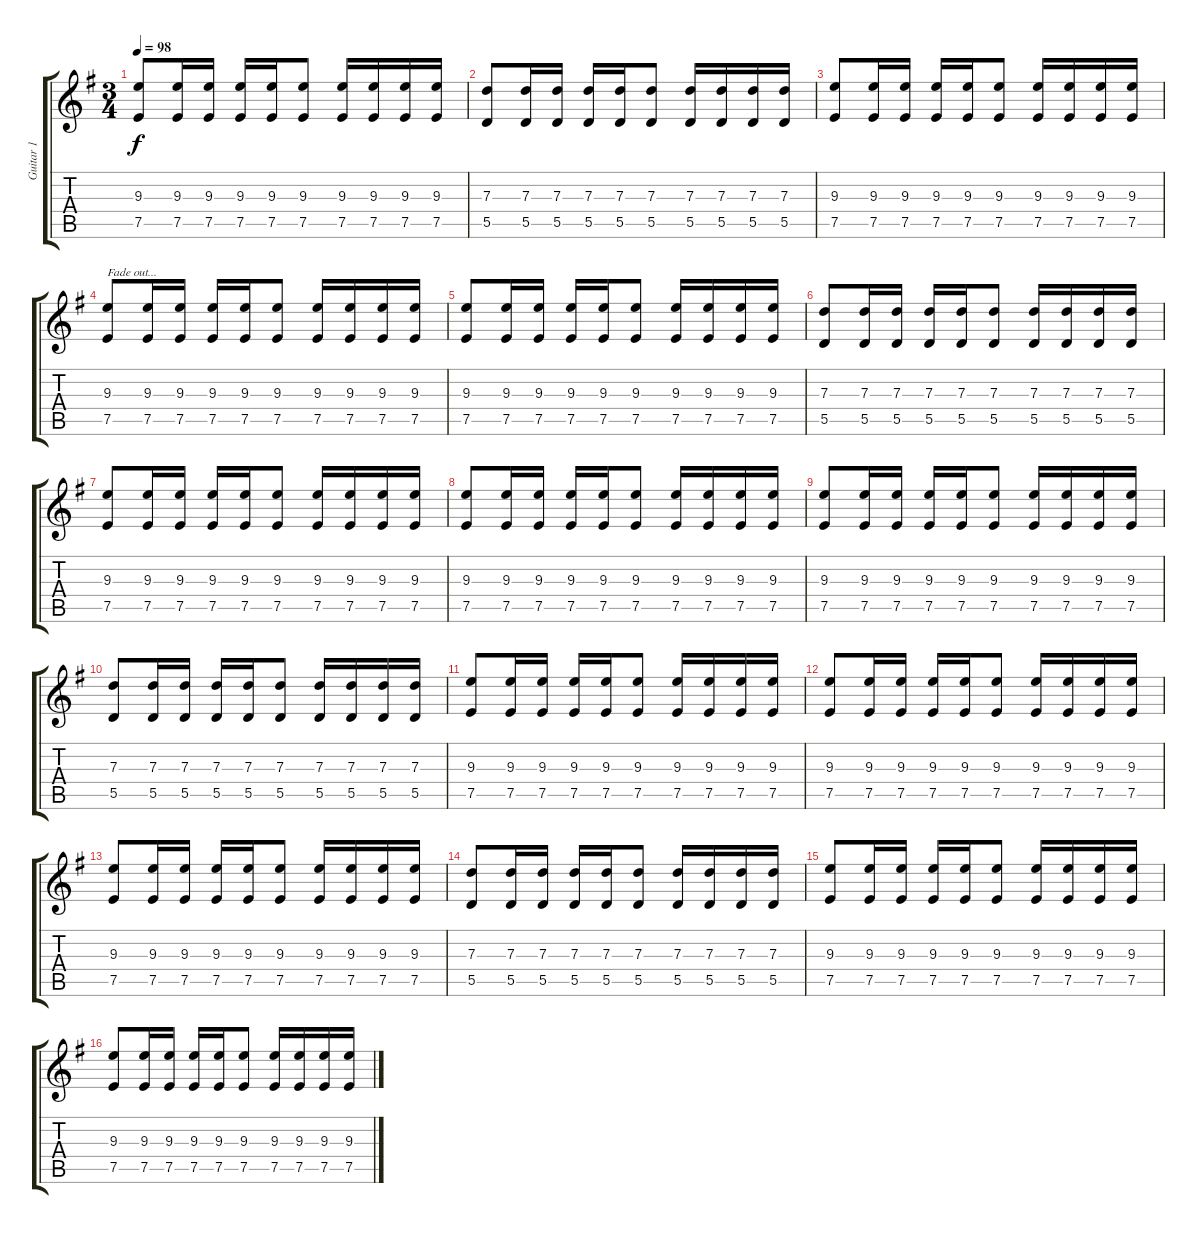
\track ("Guitar 1" "Guitar 1") {instrument distortionguitar}
\staff {score tabs}
\tuning (E4 B3 G3 D3 A2 E2) {hide}
\ts (3 4)
\tempo 98
\clef g2
\ks eminor
(9.3 7.5).8{dy f volume 14} (9.3 7.5).16 (9.3 7.5).16 (9.3 7.5).16 (9.3 7.5).16 (9.3 7.5).8{volume 14} (9.3 7.5).16 (9.3 7.5).16 (9.3 7.5).16 (9.3 7.5).16 |
(7.3 5.5).8 (7.3 5.5).16 (7.3 5.5).16 (7.3 5.5).16 (7.3 5.5).16 (7.3 5.5).8 (7.3 5.5).16 (7.3 5.5).16 (7.3 5.5).16 (7.3 5.5).16 |
(9.3 7.5).8 (9.3 7.5).16 (9.3 7.5).16 (9.3 7.5).16 (9.3 7.5).16 (9.3 7.5).8 (9.3 7.5).16 (9.3 7.5).16 (9.3 7.5).16 (9.3 7.5).16 |
(9.3 7.5).8{txt "Fade out..." volume 13} (9.3 7.5).16 (9.3 7.5).16 (9.3 7.5).16 (9.3 7.5).16 (9.3 7.5).8 (9.3 7.5).16 (9.3 7.5).16 (9.3 7.5).16 (9.3 7.5).16 |
(9.3 7.5).8 (9.3 7.5).16 (9.3 7.5).16 (9.3 7.5).16 (9.3 7.5).16 (9.3 7.5).8 (9.3 7.5).16 (9.3 7.5).16 (9.3 7.5).16 (9.3 7.5).16 |
(7.3 5.5).8 (7.3 5.5).16 (7.3 5.5).16 (7.3 5.5).16 (7.3 5.5).16 (7.3 5.5).8 (7.3 5.5).16 (7.3 5.5).16 (7.3 5.5).16 (7.3 5.5).16 |
(9.3 7.5).8 (9.3 7.5).16 (9.3 7.5).16 (9.3 7.5).16 (9.3 7.5).16 (9.3 7.5).8 (9.3 7.5).16 (9.3 7.5).16 (9.3 7.5).16 (9.3 7.5).16 |
(9.3 7.5).8{volume 13} (9.3 7.5).16 (9.3 7.5).16 (9.3 7.5).16 (9.3 7.5).16 (9.3 7.5).8 (9.3 7.5).16 (9.3 7.5).16 (9.3 7.5).16 (9.3 7.5).16 |
(9.3 7.5).8 (9.3 7.5).16 (9.3 7.5).16 (9.3 7.5).16 (9.3 7.5).16 (9.3 7.5).8 (9.3 7.5).16 (9.3 7.5).16 (9.3 7.5).16 (9.3 7.5).16 |
(7.3 5.5).8 (7.3 5.5).16 (7.3 5.5).16 (7.3 5.5).16 (7.3 5.5).16 (7.3 5.5).8 (7.3 5.5).16 (7.3 5.5).16 (7.3 5.5).16 (7.3 5.5).16 |
(9.3 7.5).8 (9.3 7.5).16 (9.3 7.5).16 (9.3 7.5).16 (9.3 7.5).16 (9.3 7.5).8 (9.3 7.5).16 (9.3 7.5).16 (9.3 7.5).16 (9.3 7.5).16 |
(9.3 7.5).8{volume 7} (9.3 7.5).16 (9.3 7.5).16 (9.3 7.5).16 (9.3 7.5).16 (9.3 7.5).8 (9.3 7.5).16 (9.3 7.5).16 (9.3 7.5).16 (9.3 7.5).16 |
(9.3 7.5).8 (9.3 7.5).16 (9.3 7.5).16 (9.3 7.5).16 (9.3 7.5).16 (9.3 7.5).8 (9.3 7.5).16 (9.3 7.5).16 (9.3 7.5).16 (9.3 7.5).16 |
(7.3 5.5).8 (7.3 5.5).16 (7.3 5.5).16 (7.3 5.5).16 (7.3 5.5).16 (7.3 5.5).8 (7.3 5.5).16 (7.3 5.5).16 (7.3 5.5).16 (7.3 5.5).16 |
(9.3 7.5).8 (9.3 7.5).16 (9.3 7.5).16 (9.3 7.5).16 (9.3 7.5).16 (9.3 7.5).8 (9.3 7.5).16 (9.3 7.5).16 (9.3 7.5).16 (9.3 7.5).16 |
(9.3 7.5).8{volume 0} (9.3 7.5).16 (9.3 7.5).16 (9.3 7.5).16 (9.3 7.5).16 (9.3 7.5).8 (9.3 7.5).16 (9.3 7.5).16 (9.3 7.5).16 (9.3 7.5).16
